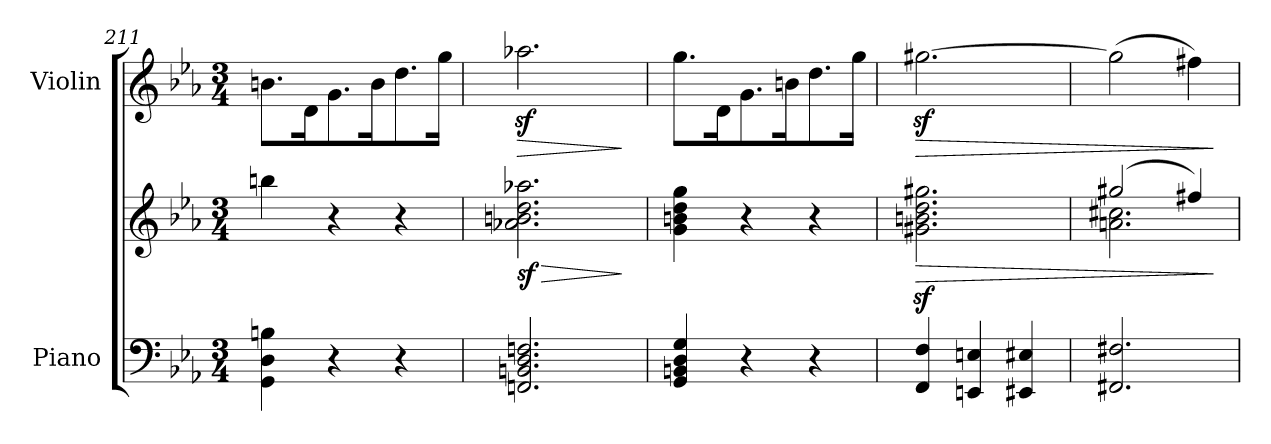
**kern	**kern	**dynam	**kern	**dynam
*part2	*part2	*part2	*part1	*part1
*staff3	*staff2	*staff2/3	*staff1	*staff1
*I"Piano	*	*	*I"Violin	*
*I'Pno	*	*	*I'Vln	*
*clefF4	*clefG2	*	*clefG2	*
*k[b-e-a-]	*k[b-e-a-]	*	*k[b-e-a-]	*
*M3/4	*M3/4	*	*M3/4	*
=211	=211	=211	=211	=211
4GG\ 4D\ 4Bn\	4bbn\	.	8.bn\L	.
.	.	.	16d\K	.
4r	4r	.	8.g\	.
.	.	.	16b\K	.
4r	4r	.	8.dd\	.
.	.	.	16gg\Jk	.
=212	=212	=212	=212	=212
!	!	!LO:HP:b	!	!LO:HP:b
*	*^	*	*	*
!	!	!	!LO:DY:n=1:b	!	!
2.FFn/ 2.BBn/ 2.D/ 2.Fn/	2.a-X\ 2.bn\ 2.dd\ 2.aa-X\	2ryy	> sf	2.aa-Xz<\	>
.	.	4ryy	.	.	.
*	*v	*v	*	*	*
.	.	]	.	]
=213	=213	=213	=213	=213
4GG/ 4BBn/ 4D/ 4G/	4g\ 4bn\ 4dd\ 4gg\	.	8.gg\L	.
.	.	.	16d\K	.
4r	4r	.	8.g\	.
.	.	.	16bn\K	.
4r	4r	.	8.dd\	.
.	.	.	16gg\Jk	.
=214	=214	=214	=214	=214
!	!	!LO:HP:b	!	!LO:HP:b
4FF/ 4F/	2.g#X\z< 2.bn\z< 2.dd\z< 2.gg#X\z<	>	[2.gg#Xz<\	>
4EEn/ 4En/	.	.	.	.
4EE#X/ 4E#X/	.	.	.	.
=215	=215	=215	=215	=215
*	*^	*	*	*
2.FF#X/ 2.F#X/	(>2gg#X/	2.an\ 2.cc#X\	.	(>2gg#\]	.
.	4ff#X/)	.	.	4ff#X\)	.
*	*v	*v	*	*	*
.	.	]	.	]
=	=	=	=	=
*-	*-	*-	*-	*-
